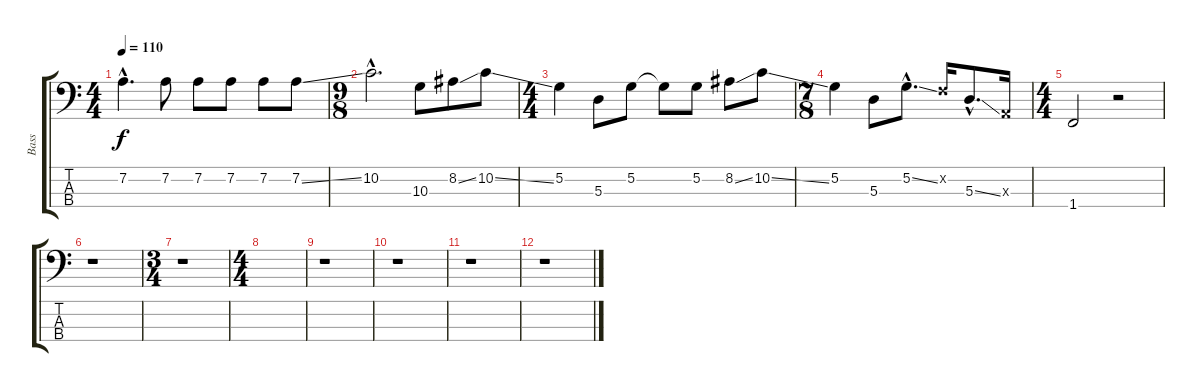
\track ("Bass" "Bass") {instrument fretlessbass}
\staff {score tabs}
\tuning (G2 D2 A1 E1) {hide}
\ts (4 4)
\tempo 110
\clef f4
\ks c
7.2{hac}.4{d dy f} 7.2.8 7.2.8 7.2.8 7.2.8 7.2{ss}.8 |
\ts (9 8)
10.2{hac}.2{d} 10.3.8 8.2{ss}.8 10.2{ss}.8 |
\ts (4 4)
5.2.4 5.3.8 5.2.8 5.2{t}.8 5.2.8 8.2{ss}.8 10.2{ss}.8 |
\ts (7 8)
5.2.4 5.3.8 5.2{ss hac}.8{d} 3.2{x}.16 5.3{ss hac}.8{d} 0.3{x}.16 |
\ts (4 4)
1.4.2 r.2 |
r.1 |
\ts (3 4)
r.1 |
\ts (4 4)
|
r.1 |
r.1 |
r.1 |
r.1
